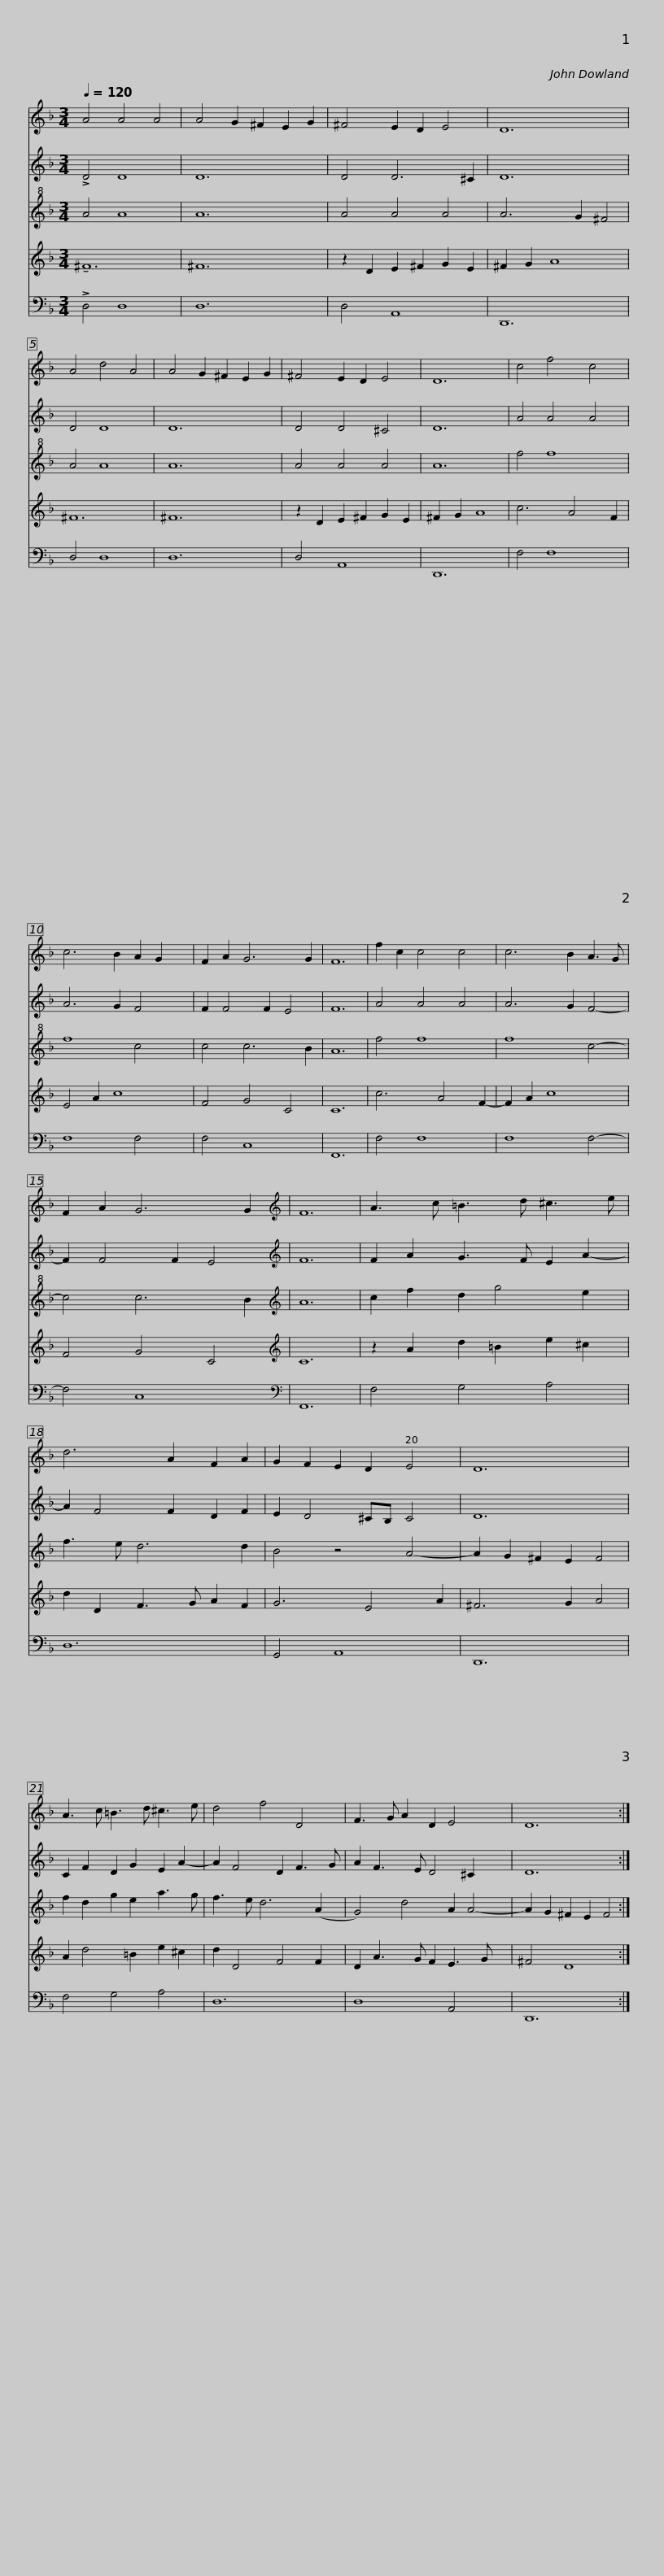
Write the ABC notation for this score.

X:1
%%score 1 2 3 4 5
L:1/8
Q:1/4=120
M:3/4
I:linebreak $
K:F
V:1 treble
V:2 treble
V:3 treble+8
V:4 treble
V:5 bass
V:1
 A4 A4 A4 | A4 G2 ^F2 E2 G2 | ^F4 E2 D2 E4 | D12 |$ A4 d4 A4 | %5
 A4 G2 ^F2 E2 G2 | ^F4 E2 D2 E4 | D12 | c4 f4 c4 |$ c6 B2 A2 G2 x2 | %10
 F2 A2 G6 G2 | F12 | f2 c2 c4 c4 | c6 B2 A3 G | F2 A2 G6 G2 |$ %15
[K:treble] F12 | A3 c =B3 d ^c3 e | d6 A2 F2 A2 | G2 F2 E2 D2 E4 | D12 |$ %20
 A3 c =B3 d ^c3 e | d4 f4 D4 | F3 G A2 D2 E4 x2 | D12 :| %24
V:2
 !>!D4 D8 | D12 | D4 D6 ^C2 | D12 |$ D4 D8 | %5
 D12 | D4 D4 ^C4 | D12 | A4 A4 A4 |$ A6 G2 F4- x2 | %10
 F2 F4 F2 E4 | F12 | A4 A4 A4 | A6 G2 F4- | F2 F4 F2 E4 |$ %15
[K:treble] F12 | F2 A2 G3 F E2 A2- | A2 F4 F2 D2 F2 | E2 D4 ^CB, C4 | D12 |$ %20
 C2 F2 D2 G2 E2 A2- | A2 F4 D2 F3 G | A2 F3 E D4 ^C2 x2 | D12 :| %24
V:3
 A4 A8 | A12 | A4 A4 A4 | A6 G2 ^F4 |$ A4 A8 | %5
 A12 | A4 A4 A4 | A12 | f4 f8 |$ f8 c4- x2 | %10
 c4 c6 B2 | A12 | f4 f8 | f8 c4- | c4 c6 B2 |$ %15
[K:treble] A12 | c2 f2 d2 g4 e2 | f3 e d6 d2 | B4 z4 A4- | A2 G2 ^F2 E2 F4 |$ %20
 f2 d2 g2 e2 a3 g | f3 e d6 (A2 | G4) d4 A2 A4- | A2 G2 ^F2 E2 F4 :| %24
V:4
 !tenuto!^F12 | ^F12 | z2 D2 E2 ^F2 G2 E2 | ^F2 G2 A8 |$ ^F12 | %5
 ^F12 | z2 D2 E2 ^F2 G2 E2 | ^F2 G2 A8 | c6 A4 F2 |$ E4 A2 c8 | %10
 F4 G4 C4 | C12 | c6 A4 F2- | F2 A2 c8 | F4 G4 C4 |$ %15
[K:treble] C12 | z2 A2 d2 =B2 e2 ^c2 | d2 D2 F3 G A2 F2 | G6 E4 A2 | ^F6 G2 A4 |$ %20
 A2 d4 =B2 e2 ^c2 | d2 D4 F4 F2 | D2 A3 G F2 E3 G x2 | ^F4 D8 :| %24
V:5
 !>!D,4 D,8 | D,12 | D,4 A,,8 | D,,12 |$ D,4 D,8 | %5
 D,12 | D,4 A,,8 | D,,12 | F,4 F,8 |$ F,8 F,4- x2 | %10
 F,4 C,8 | F,,12 | F,4 F,8 | F,8 F,4- | F,4 C,8 |$ %15
[K:bass] F,,12 | F,4 G,4 A,4 | D,12 | G,,4 A,,8 | D,,12 |$ %20
 F,4 G,4 A,4 | D,12 | D,8 A,,4 x2 | D,,12 :| %24
